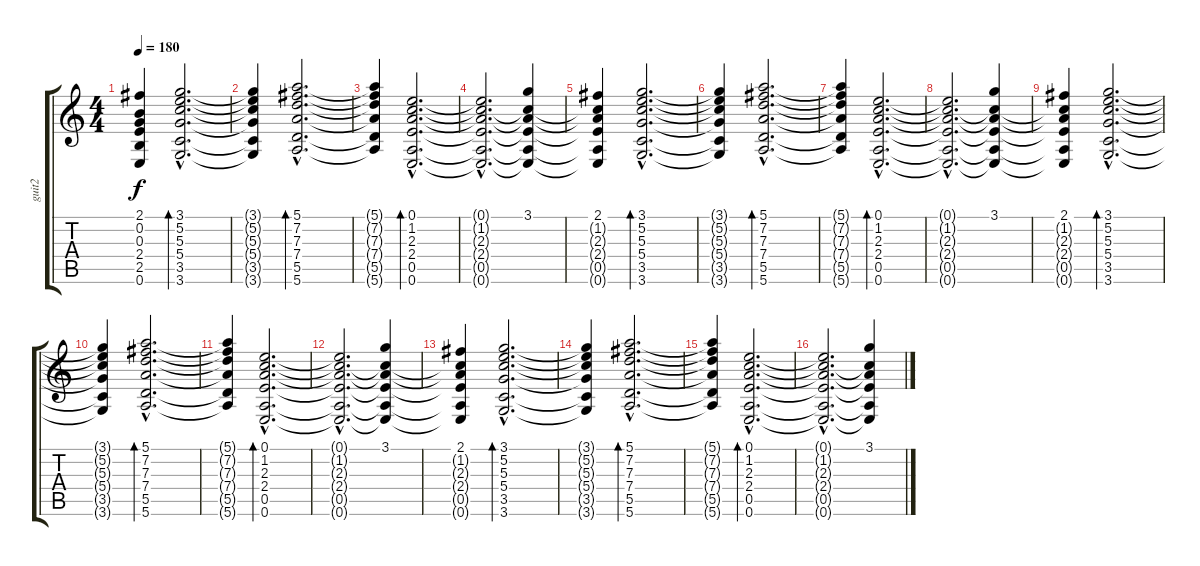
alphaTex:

\track ("guit2" "guit2") {instrument overdrivenguitar}
\staff {score tabs}
\tuning (E4 B3 G3 D3 A2 E2) {hide}
\ts (4 4)
\tempo 180
\clef g2
\ks c
(2.1 0.2{t} 0.3{t} 2.4{t} 2.5{t} 0.6{t}).4{dy f} (3.1{hac} 5.2{hac} 5.3{hac} 5.4{hac} 3.5{hac} 3.6{hac}).2{d bd 240} |
(3.1{t} 5.2{t} 5.3{t} 5.4{t} 3.5{t} 3.6{t}).4 (5.1{hac} 7.2{hac} 7.3{hac} 7.4{hac} 5.5{hac} 5.6{hac}).2{d bd 240} |
(5.1{t} 7.2{t} 7.3{t} 7.4{t} 5.5{t} 5.6{t}).4 (0.1{hac} 1.2{hac} 2.3{hac} 2.4{hac} 0.5{hac} 0.6{hac}).2{d bd 240} |
(0.1{hac t} 1.2{hac t} 2.3{hac t} 2.4{hac t} 0.5{hac t} 0.6{hac t}).2{d} (3.1 1.2{t} 2.3{t} 2.4{t} 0.5{t} 0.6{t}).4 |
(2.1 1.2{t} 2.3{t} 2.4{t} 0.5{t} 0.6{t}).4 (3.1{hac} 5.2{hac} 5.3{hac} 5.4{hac} 3.5{hac} 3.6{hac}).2{d bd 240} |
(3.1{t} 5.2{t} 5.3{t} 5.4{t} 3.5{t} 3.6{t}).4 (5.1{hac} 7.2{hac} 7.3{hac} 7.4{hac} 5.5{hac} 5.6{hac}).2{d bd 240} |
(5.1{t} 7.2{t} 7.3{t} 7.4{t} 5.5{t} 5.6{t}).4 (0.1{hac} 1.2{hac} 2.3{hac} 2.4{hac} 0.5{hac} 0.6{hac}).2{d bd 240} |
(0.1{hac t} 1.2{hac t} 2.3{hac t} 2.4{hac t} 0.5{hac t} 0.6{hac t}).2{d} (3.1 1.2{t} 2.3{t} 2.4{t} 0.5{t} 0.6{t}).4 |
(2.1 1.2{t} 2.3{t} 2.4{t} 0.5{t} 0.6{t}).4 (3.1{hac} 5.2{hac} 5.3{hac} 5.4{hac} 3.5{hac} 3.6{hac}).2{d bd 240} |
(3.1{t} 5.2{t} 5.3{t} 5.4{t} 3.5{t} 3.6{t}).4 (5.1{hac} 7.2{hac} 7.3{hac} 7.4{hac} 5.5{hac} 5.6{hac}).2{d bd 240} |
(5.1{t} 7.2{t} 7.3{t} 7.4{t} 5.5{t} 5.6{t}).4 (0.1{hac} 1.2{hac} 2.3{hac} 2.4{hac} 0.5{hac} 0.6{hac}).2{d bd 240} |
(0.1{hac t} 1.2{hac t} 2.3{hac t} 2.4{hac t} 0.5{hac t} 0.6{hac t}).2{d} (3.1 1.2{t} 2.3{t} 2.4{t} 0.5{t} 0.6{t}).4 |
(2.1 1.2{t} 2.3{t} 2.4{t} 0.5{t} 0.6{t}).4 (3.1{hac} 5.2{hac} 5.3{hac} 5.4{hac} 3.5{hac} 3.6{hac}).2{d bd 240} |
(3.1{t} 5.2{t} 5.3{t} 5.4{t} 3.5{t} 3.6{t}).4 (5.1{hac} 7.2{hac} 7.3{hac} 7.4{hac} 5.5{hac} 5.6{hac}).2{d bd 240} |
(5.1{t} 7.2{t} 7.3{t} 7.4{t} 5.5{t} 5.6{t}).4 (0.1{hac} 1.2{hac} 2.3{hac} 2.4{hac} 0.5{hac} 0.6{hac}).2{d bd 240} |
(0.1{hac t} 1.2{hac t} 2.3{hac t} 2.4{hac t} 0.5{hac t} 0.6{hac t}).2{d} (3.1 1.2{t} 2.3{t} 2.4{t} 0.5{t} 0.6{t}).4
